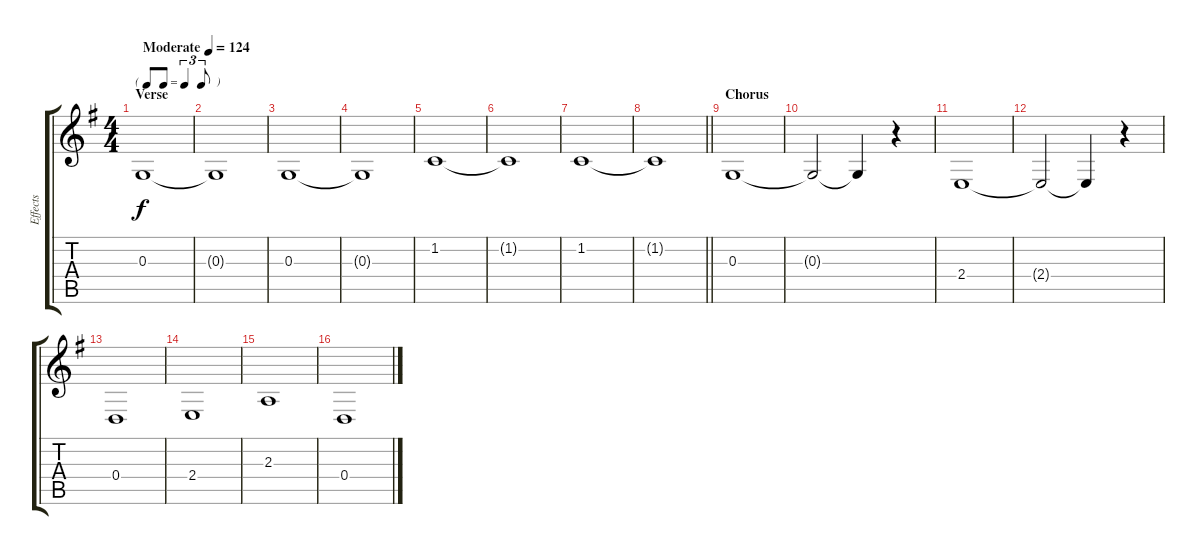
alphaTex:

\track ("Effects" "Effects") {instrument pad2warm}
\staff {score tabs}
\tuning (E4 B3 G3 D3 A2 E2) {hide}
\ts (4 4)
\tf triplet8th
\section ("" "Verse")
\tempo (124 "Moderate")
\clef g2
\ks g
0.3.1{dy f instrument pad2warm} |
0.3{t}.1 |
0.3.1 |
0.3{t}.1 |
1.2.1 |
1.2{t}.1 |
1.2.1 |
\barLineRight lightlight
1.2{t}.1 |
\section ("" "Chorus")
0.3.1 |
0.3{t}.2 0.3{t}.4 r.4 |
2.4.1 |
2.4{t}.2 2.4{t}.4 r.4 |
0.4.1 |
2.4.1 |
2.3.1 |
0.4.1
